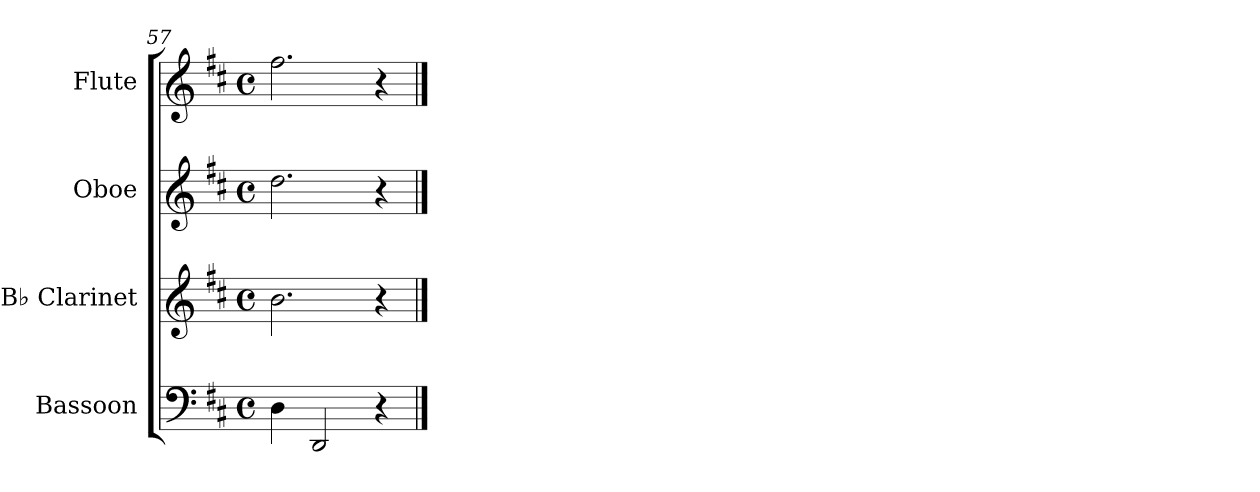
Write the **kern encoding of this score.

**kern	**kern	**kern	**kern
*part4	*part3	*part2	*part1
*staff4	*staff3	*staff2	*staff1
*I"Bassoon	*I"B♭ Clarinet	*I"Oboe	*I"Flute
*I'Bsn.	*I'B♭ Cl.	*I'Ob.	*I'Fl.
*clefF4	*clefG2	*clefG2	*clefG2
*	*ITrd1c2	*	*
*k[f#c#]	*k[]	*k[f#c#]	*k[f#c#]
*M4/4	*M4/4	*M4/4	*M4/4
*met(c)	*met(c)	*met(c)	*met(c)
=57	=57	=57	=57
4D\	2.a\	2.dd\	2.ff#\
2DD/	.	.	.
4r	4r	4r	4r
==	==	==	==
*-	*-	*-	*-
